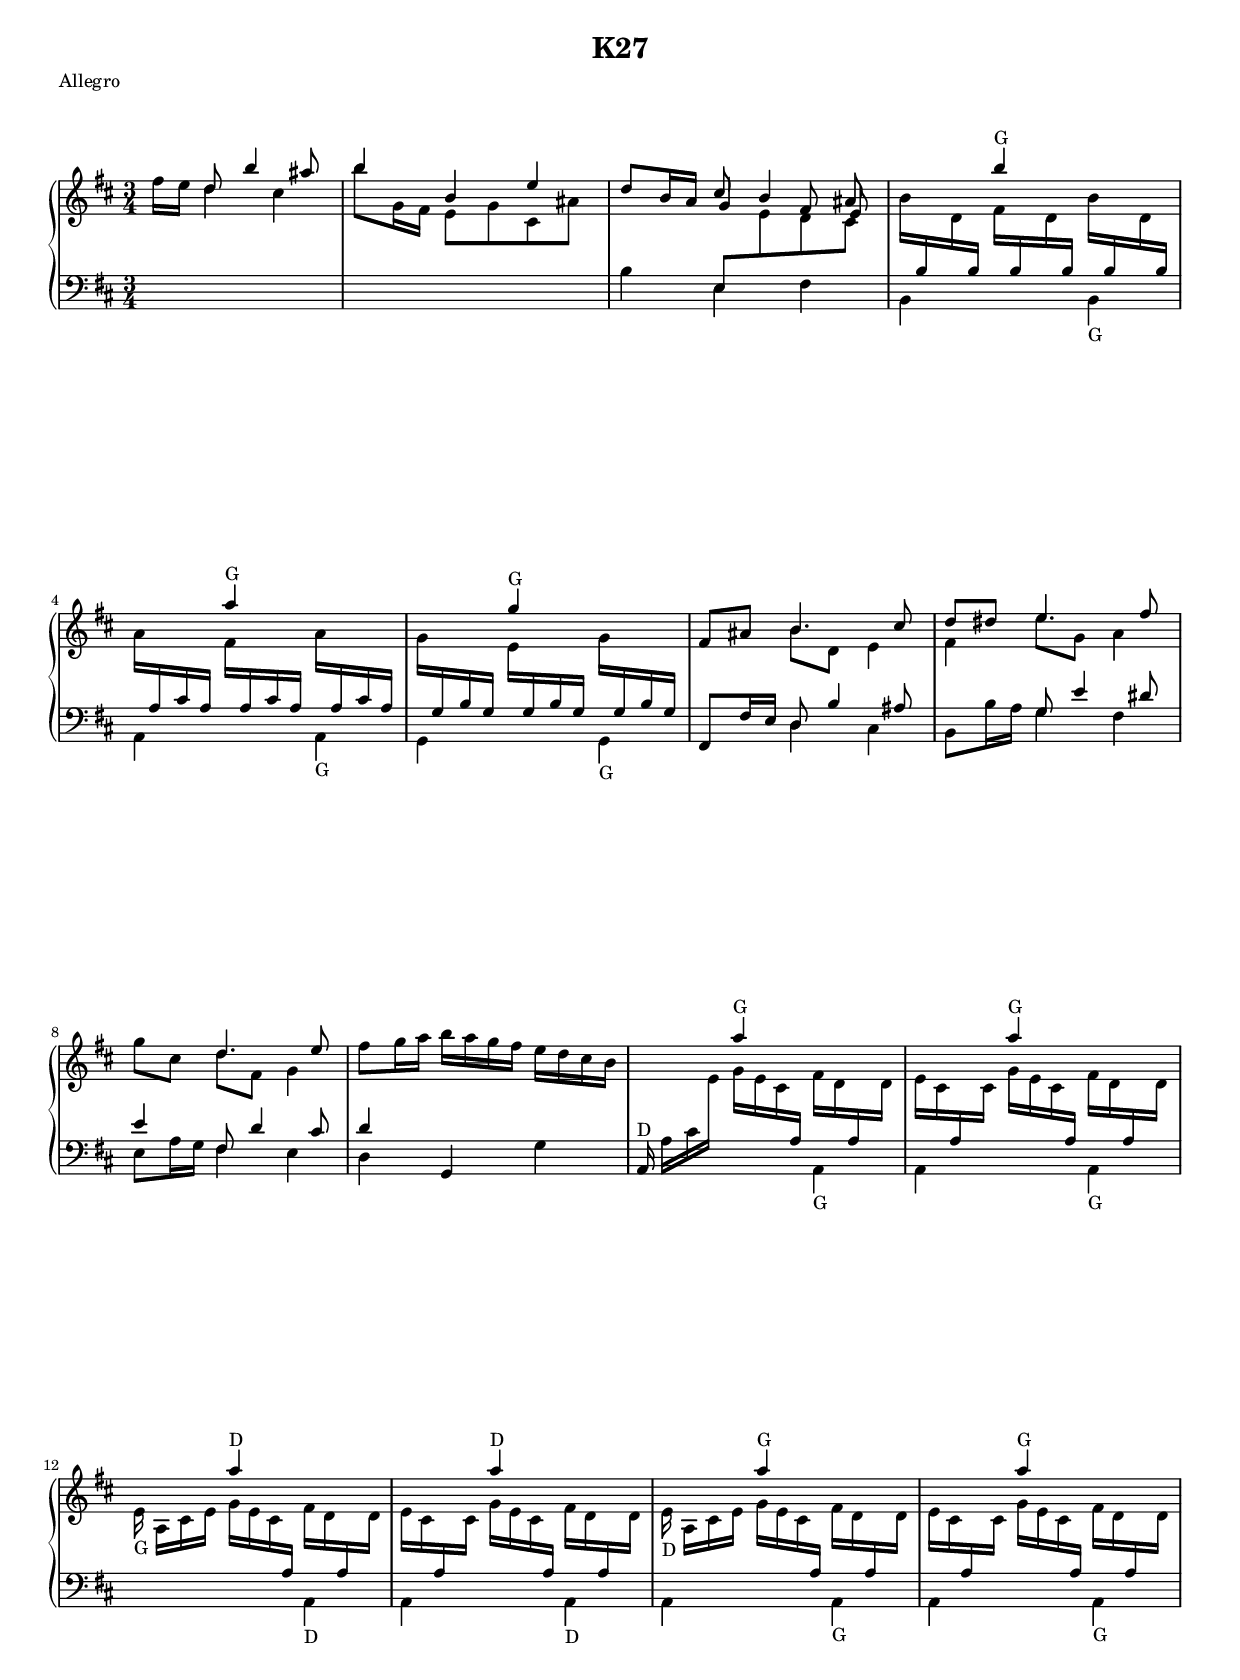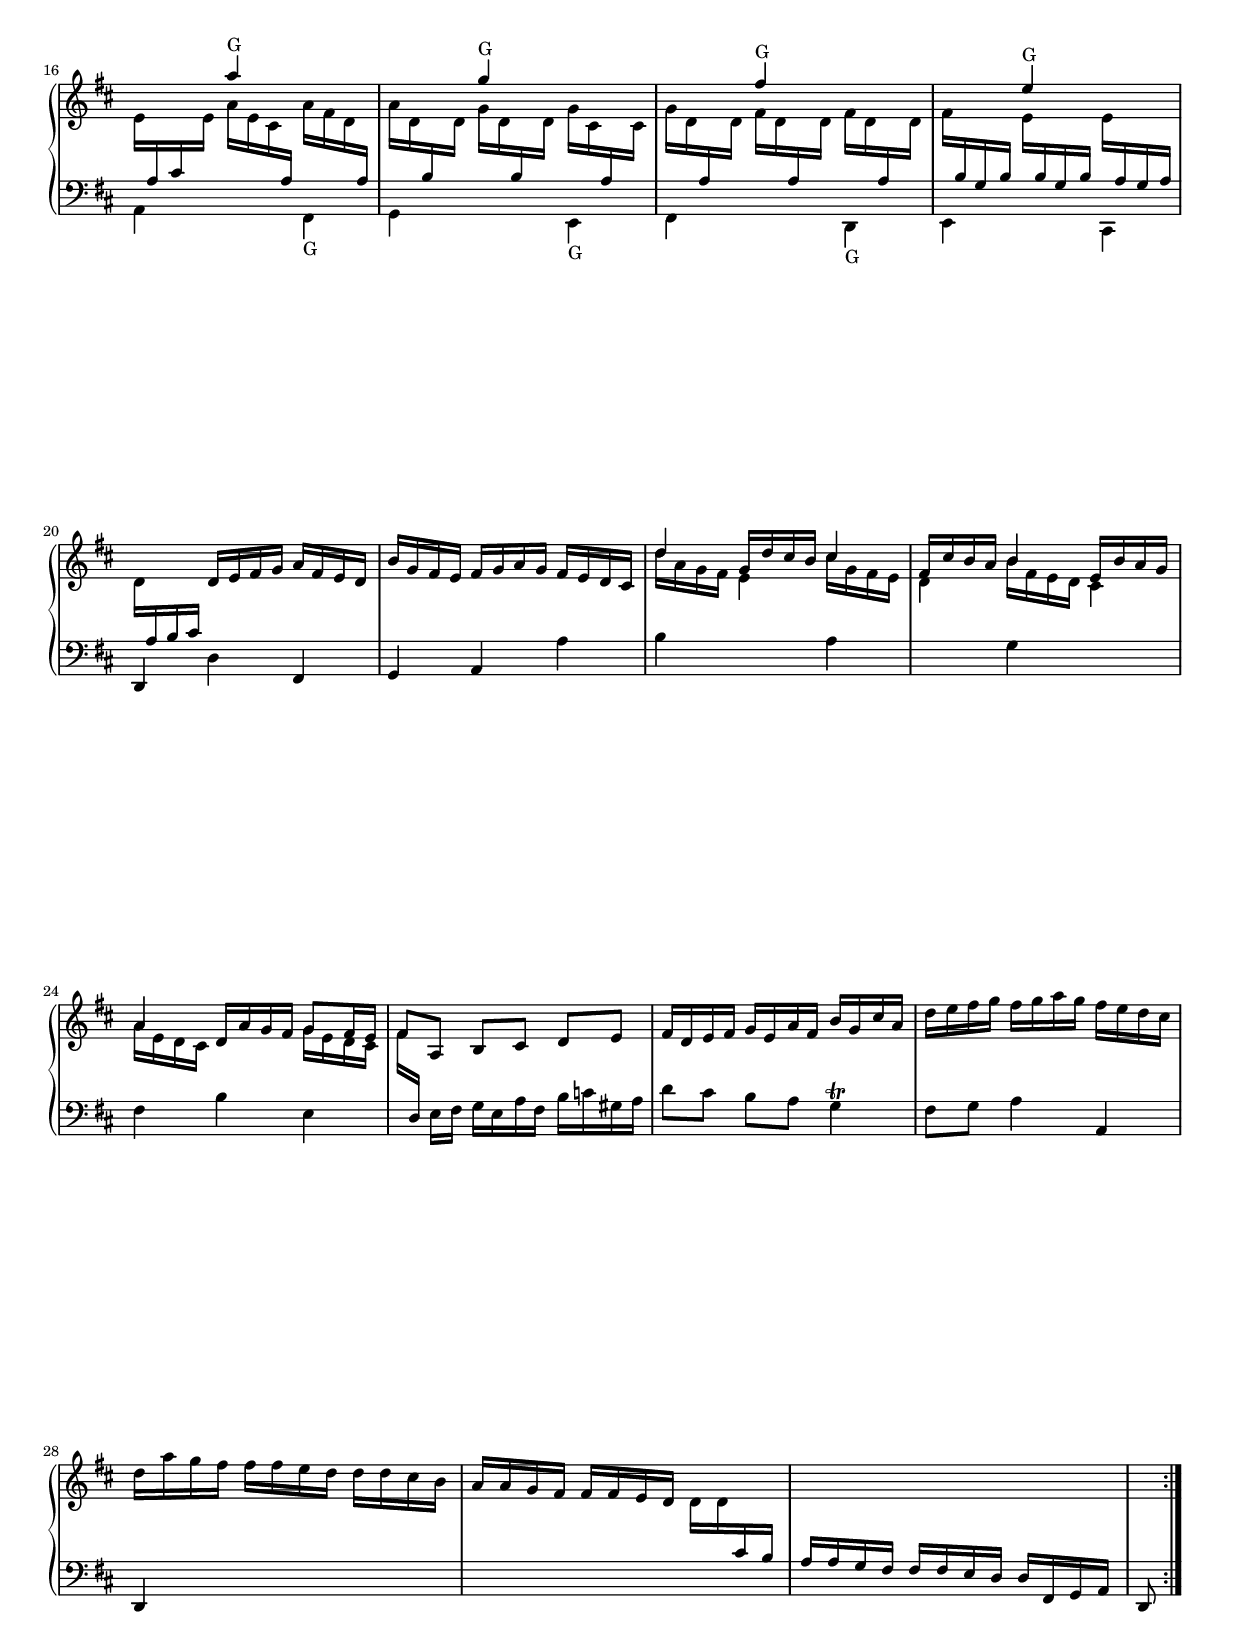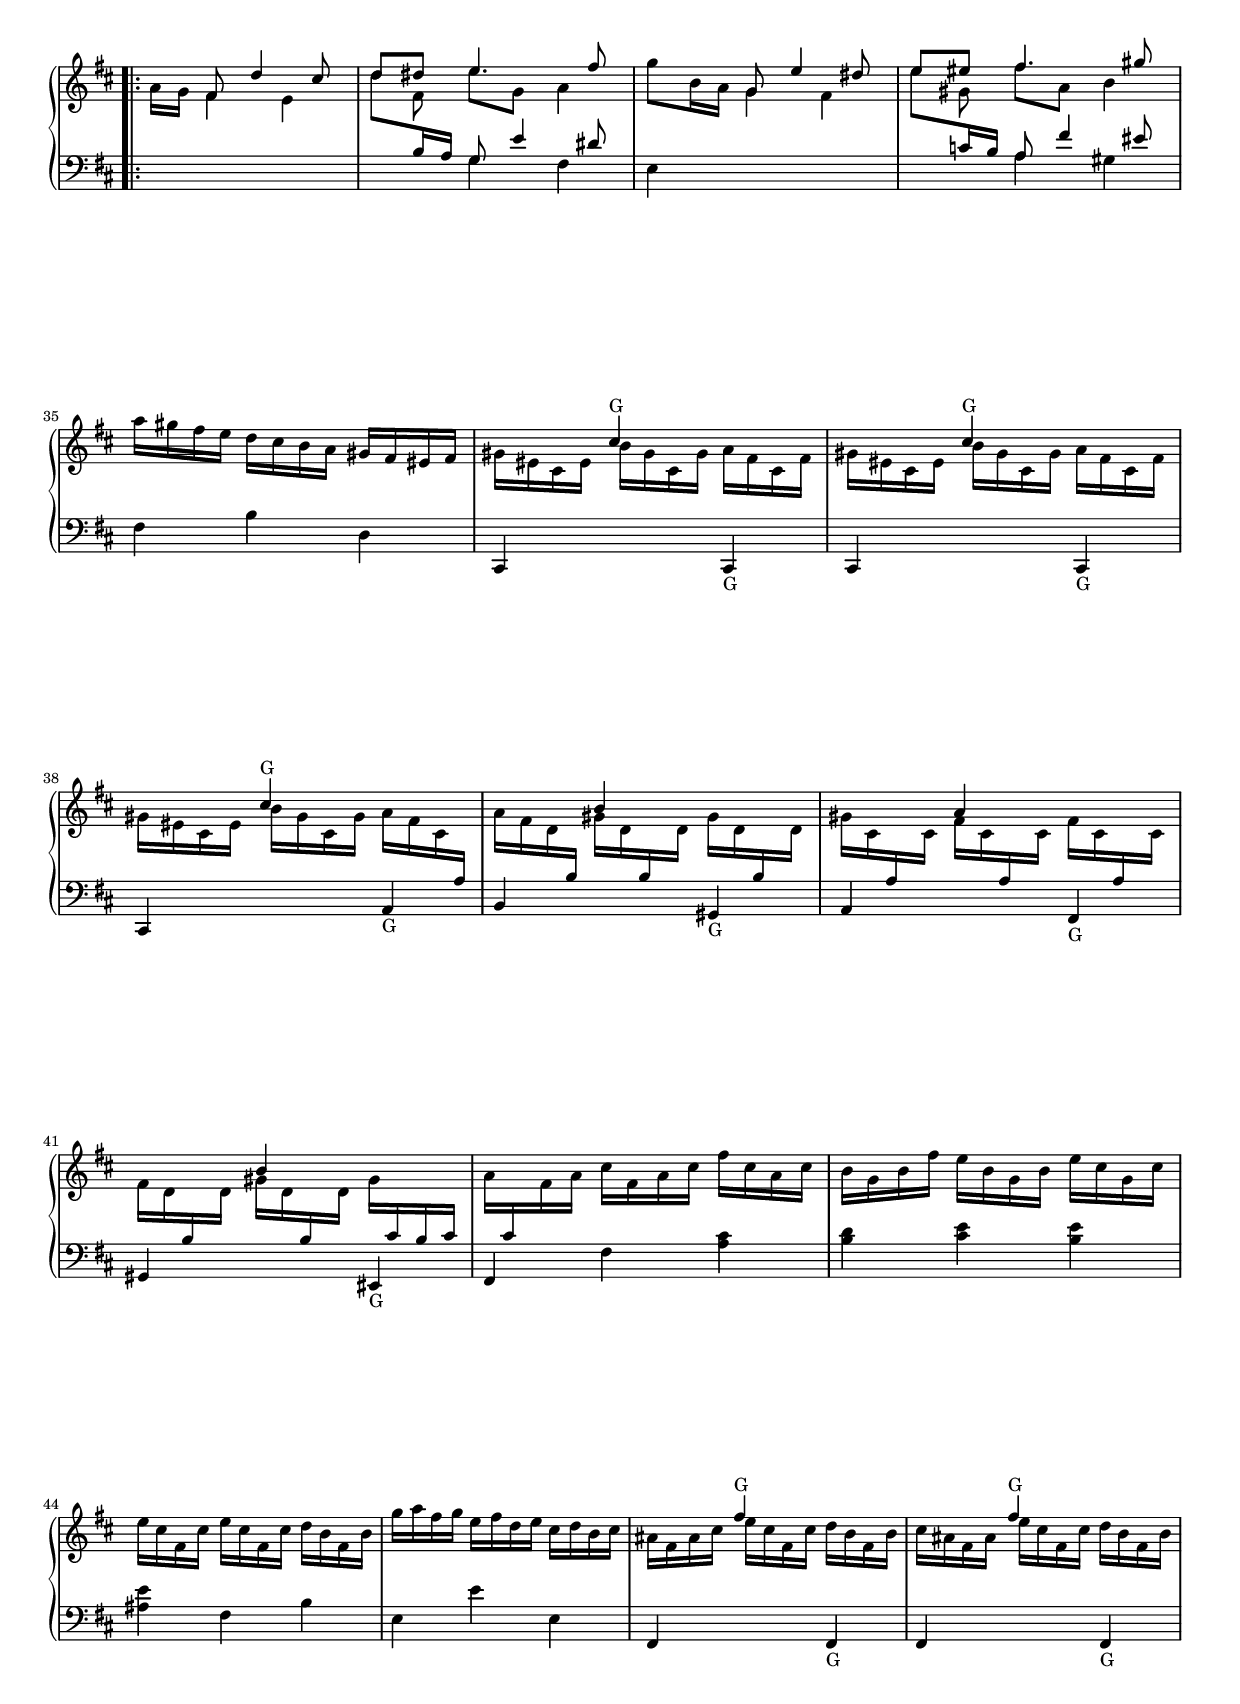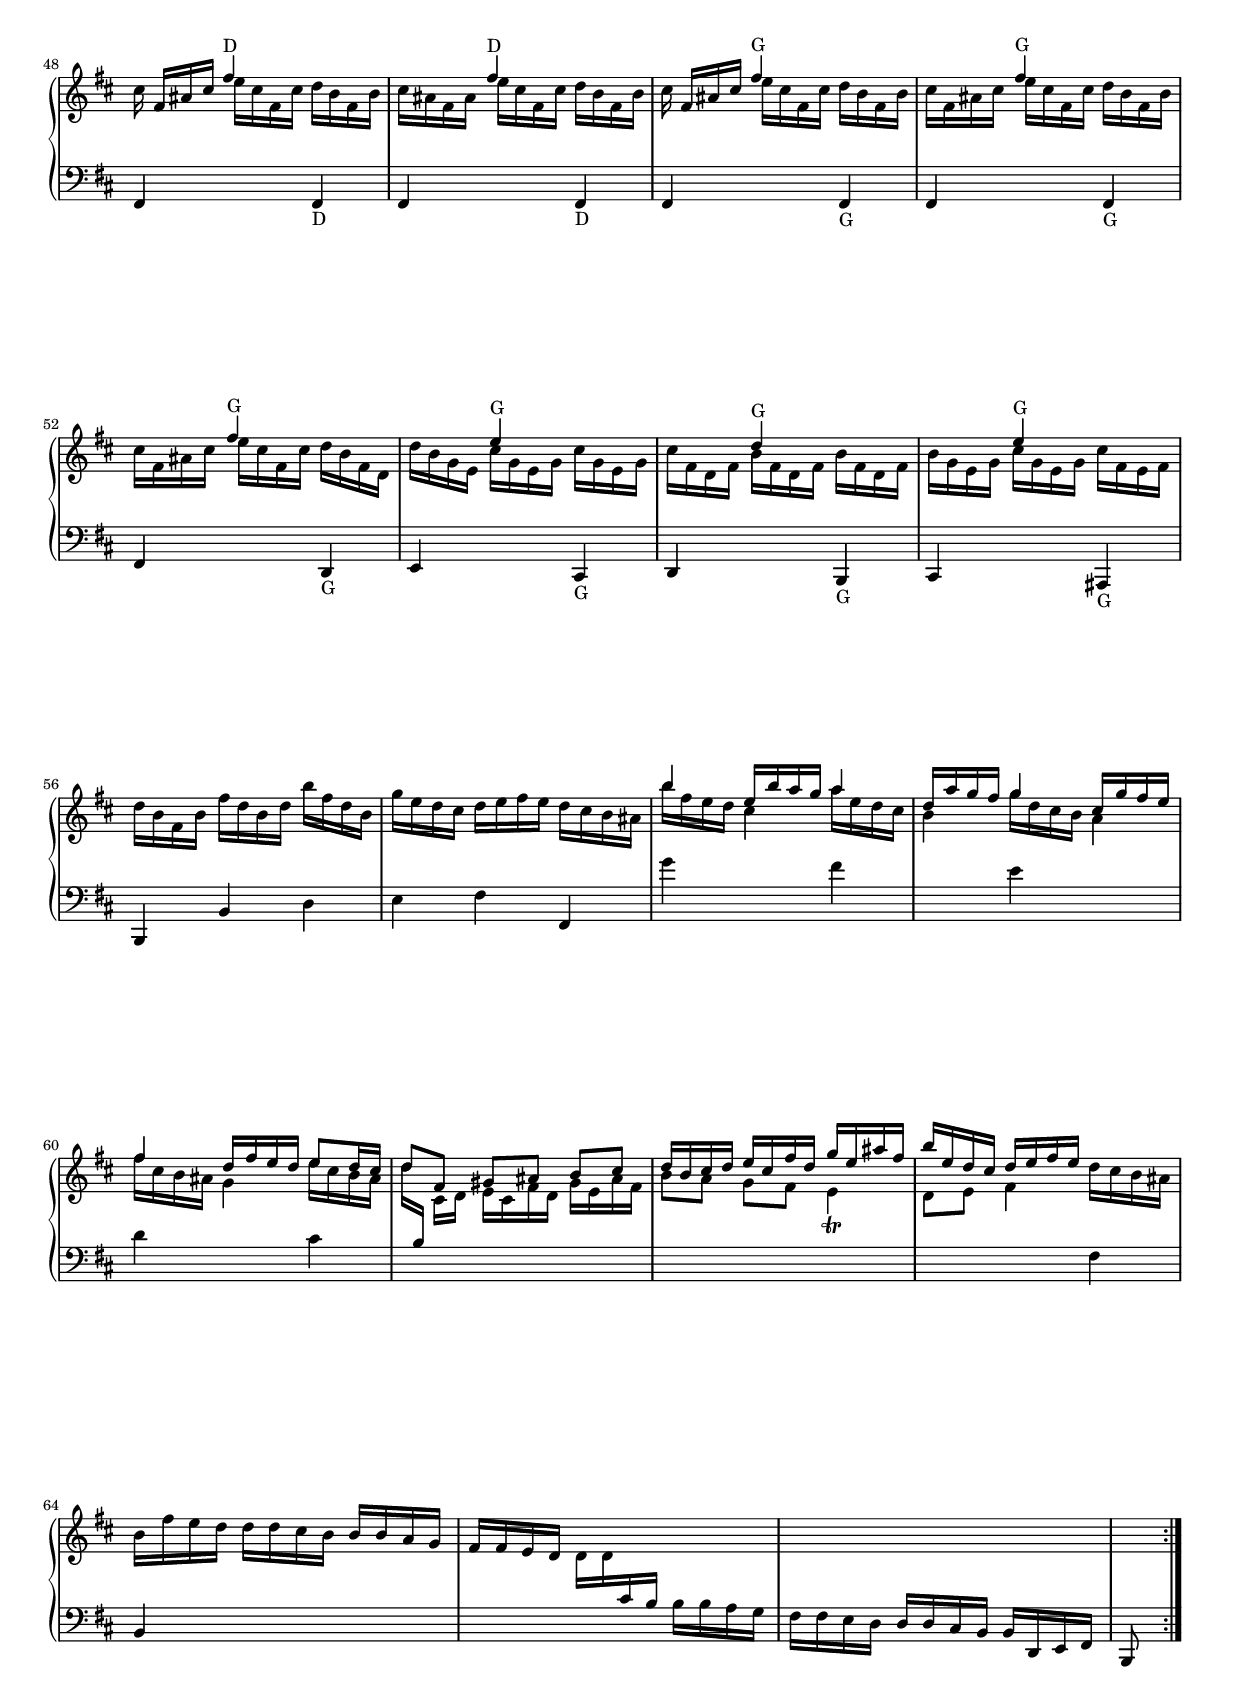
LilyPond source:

\version "2.18.2"
\version "2.18.2"

su = \stemUp
sd = \stemDown
sn = \stemNeutral
tu = \tieUp
td = \tieDown
tn = \tieNeutral
cstr = \change Staff = "right"
cstl = \change Staff = "left"

global = {
  \key b \minor
  \time 3/4
  \override Staff.NoteCollision #'merge-differently-dotted = ##t
}

right = \relative c'' {
  \global
  
  \partial 2.*5/6
  \repeat volta 2 {
    <<{ s8 d b'4 ais8 } \\ { fis16 e d4 cis }>>
    <<{ b'4 b, e } \\ { b'8 g,16 fis e8 g cis, ais' }>>
    <<{ d8 b16 a cis8 b4 ais8 } \\ { \shiftOn s4 \su g4 fis8 \noBeam e }>>
    
    \cstr \sd b'16 \cstl \su b, \cstr \sd d \cstl \su b \cstr \sd fis' \cstl \su b, 
    \cstr \sd d \cstl \su b \cstr \sd b' \cstl \su b, \cstr \sd d \cstl \su b
    \cstr \sd a' \cstl \su a, cis a
    \cstr \sd fis' \cstl \su a, cis a
    \cstr \sd a' \cstl \su a, cis a
    \cstr \sd g' \cstl \su g, b g
    \cstr \sd e' \cstl \su g, b g
    \cstr \sd g' \cstl \su g, b g

    \cstr \sn 
    <<{ fis'8 ais b4. cis8 
        d dis e4. fis8
        s4 d4. e8 } \\
      { s4 b8 d, e4
        fis e'8 g, a4
        g'8[ cis,] d[ fis,] g4
    }>>
    fis'8 g16 a b a g fis e d cis b
    
    \cstl \su a,,^"D" \repeat unfold 3 {
      \sd a'[ cis \cstr e] g e cis \cstl \su a 
      \cstr \sd fis' d \cstl \su a \cstr \sd d
      e cis \cstl \su a \cstr \sd cis g' e cis \cstl \su a 
      \cstr \sd fis' d \cstl \su a \cstr \sd d 
    } \alternative {
      { e16_"G" } { e16_"D" } { e16 }
    }
    
    \cstl \su a, cis \cstr \sd e a e cis \cstl \su a \cstr \sd a' fis d \cstl \su a
    \cstr \sd a' d, \cstl \su b \cstr \sd d g d \cstl \su b \cstr \sd d g cis, \cstl \su a \cstr \sd cis
    g' d \cstl \su a \cstr \sd d fis d \cstl \su a \cstr \sd d fis d \cstl \su a \cstr \sd d
    fis \cstl \su b, g b \cstr \sd e \cstl \su b g b \cstr \sd e \cstl \su a, g a
    
    \cstr \sd d \cstl \su a b cis \cstr \sn d e fis g a fis e d
    b' g fis e fis g a g fis e d cis
    <<{ d'4 g,16 d' cis b cis4 } \\ { d16 a g fis e4 cis'16 g fis e }>>
    <<{ fis cis' b a b4 e,16 b' a g } \\ { d4 b'16 fis e d cis4 }>>
    
    <<{ a'4 d,16 a' g fis g8 fis16 e } \\ { a16 e d cis s4 g'16 e d cis }>>
    fis8[ a,] b[ cis] d[ e]
    fis16 d e fis g e a fis b g cis a
    d e fis g fis g a g fis e d cis
    
    d a' g fis fis fis e d d d cis b
    a a g fis fis fis e d d d \cstl \su cis b
    a a g fis fis fis e d d fis, g a 
    d,8
  }
  
  \repeat volta 2 {
    \cstr \sn
    <<{ s8 fis''8 d'4 cis8 } \\ { a16 g fis4 e }>>
    <<{ d'8 dis e4. fis8 } \\ { s8 fis, e'8[ g,] a4 }>>
    <<{ s4 g8 e'4 dis8 } \\ { g b,16 a g4 fis }>>
    <<{ e'8 eis fis4. gis8 } \\ { s8 gis, fis'8[ a,] b4 }>>
    
    a'16 gis fis e d cis b a gis fis eis fis
    \repeat unfold 3 { \sd gis eis cis eis b' gis cis, gis' a fis cis }
    \alternative { {fis} {fis} {\cstl \su a,} }
    \cstr \sd a' fis d \cstl \su b \repeat unfold 2 { \cstr \sd gis' d \cstl \su b \cstr \sd d }
    \cstr \sd gis cis, \cstl \su a \cstr \sd cis \repeat unfold 2 { fis cis \cstl \su a \cstr \sd cis }
    
    fis d \cstl \su b \cstr \sd d gis d \cstl \su b \cstr \sd d gis \cstl \su cis, b cis
    \cstr \sd a' \cstl \su cis, \cstr \sd fis a cis fis, a cis fis cis a cis
    b g b fis' e b g b e cis g cis
    
    \repeat unfold 2 { e cis fis, cis' } d b fis b
    g' a fis g e fis d e cis d b cis
    ais fis ais cis e cis fis, cis' d b fis b 
    cis ais fis ais e' cis fis, cis' d b fis b
    
    cis \su fis,[ ais cis] \sd e cis fis, cis' d b fis b 
    cis ais fis ais e' cis fis, cis' d b fis b
    cis \su fis,[ ais cis] \sd e cis fis, cis' d b fis b 
    cis fis, ais cis e cis fis, cis' d b fis b
      
    cis fis, ais cis e cis fis, cis' d b fis d
    d' b g e \repeat unfold 2 { cis' g e g }
    cis fis, d fis \repeat unfold 2 { b fis d fis }
    b g e g cis g e g cis fis, e fis
    
    d' b fis b fis' d b d b' fis d b
    g' e d cis d e fis e d cis b ais
    <<{ b'4 e,16 b' a g a4 } \\ { b16 fis e d cis4 a'16 e d cis }>>
    <<{ d a' g fis g4 cis,16 g' fis e } \\ { b4 g'16 d cis b a4 }>>
    
    <<{ fis'4 d16 fis e d e8 d16 cis } \\ { fis cis b ais g4 e'16  cis b ais }>>
    \su d8[ fis,] gis[ ais] b[ cis]
    d16 b cis d e cis fis d g e ais fis
    b e, d cis d e fis e \sn d cis b ais
    
    b fis' e d d d cis b b b a g
    fis fis e d d d \cstl cis b b b a g 
    fis fis e d d d cis b b d, e fis
    b,8
  }
}
 
left = \relative c {
  \global
  
  \partial 2.*5/6
  \repeat volta 2 {
    s8 s2 s2.
    <<{ s4 e8 \cstr \sd e' d cis } \\ { b4 e, fis }>>
    <<{ \cstr s4 b''^"G" s s a^"G" s s g^"G" s } \\ 
      { \cstl b,,, s b_"G" a s a_"G" g s g_"G" }>>
    
    <<{ fis8 fis'16 e d8 b'4 ais8
        s4 g8 e'4 dis8
        e4 fis,8 d'4 cis8
        d4 } \\
      { s4 d, cis
        b8 b'16 a g4 fis
        e8 a16 g fis4 e
        d }>> g, g'
    
    <<{ \cstr s4 a''^"G" s s a^"G" s s a^"D" s s a^"D" s s a^"G" s s a^"G" s } \\
      { \cstl s4 s a,,,_"G" a s a_"G" s s a_"D" a s a_"D" a s a_"G" a s a_"G" }>>
    <<{ \cstr s a'''^"G" s s g^"G" s s fis^"G" s s e^"G" s } \\
      { \cstl a,,, s fis_"G" g s e_"G" fis s d_"G" e s cis }>>
    
    d4  d' fis,
    g a a'
    b s a
    s g s 
    
    fis b e,
    \cstr fis'16[ \cstl d,] e fis g e a fis b c gis a
    d8[ cis] b[ a] g4-\trill 
    fis8 g a4 a,
    d, s2 
    s2. s s8
  }
  
  \repeat volta 2 {
    s8 s2
    <<{ \cstr \sd d'''8 \cstl \su b,16 a g8 e'4 dis8 } \\ { s4 g, fis }>>
    e4 s2
    <<{ \cstr \sd e''8 \cstl \su c,16 b a8 fis'4 eis8 } \\ { s4 a, gis }>>
    fis b d,
    
    <<{ \cstr \su \repeat unfold 3 { s4 cis''^"G" s } s b s s a s s b s } \\
      { \cstl \su \repeat unfold 2 { cis,,, s cis_"G" } 
        cis s a'_"G" b s gis_"G" a s fis_"G" gis s eis_"G" }>>
    fis fis' <a cis>
    <b d> <cis e> <b e>
    
    <ais e'> fis b
    e, e' e,
    <<{ \cstr \su s fis''^"G" s s fis^"G" s 
        s fis^"D" s s fis^"D" s 
        s fis^"G" s s fis^"G" s 
        s fis^"G" s s e^"G" s 
        s d^"G" s s e^"G" s } \\
      { \cstl \su fis,,, s fis_"G" fis s fis_"G" 
        fis s fis_"D" fis s fis_"D" 
        fis s fis_"G" fis s fis_"G"
        fis s d_"G" e s cis_"G" 
        d s b_"G" cis s ais_"G"
    }>>
    
    b b' d
    e fis fis, 
    g'' s fis
    s e s
    
    d s cis
    \cstr \sd d'16[ \cstl \su b,] \cstr \sd cis d e cis fis d gis e ais fis
    b8[ a] g[ fis] e4_\trill
    d8 e fis4 \cstl fis,
    
    \su b, s2 
    s2. s2. s8
  }
}

\header {
  title = "K27"
  meter = "Allegro"
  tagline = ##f
}


breaks = {
  \partial 2.*5/6
  \repeat volta 2 {
    s2 s8 s2.*3 \break s2.*4 \break s2.*4 \break s2.*4 \break \pageBreak
    s2.*4 \break s2.*4 \break s2.*4 \break s2.*3 s8 \break \pageBreak
  }
  \repeat volta 2 {
    s2 s8 s2.*3 \break s2.*3 \break s2.*3 \break s2.*3 \break s2.*4 \break \pageBreak
    s2.*4 \break s2.*4 \break s2.*4 \break s2.*4 \break s2.*3 s8 \break \pageBreak
  }
}

#(set-global-staff-size 16)

\paper {
  #(set-paper-size "a4")
  print-page-number = ##f
  between-system-padding = #0.1
  between-system-space = #0.1
  ragged-last-bottom = ##f
  ragged-bottom = ##f
}

\score {
  \new PianoStaff <<
    \new Staff = "right" {
      << 
        \breaks
        \right
      >>
    }
    \new Staff = "left" { 
      <<
      \clef bass \left 
      \breaks
      {s2.*31 \pageBreak}
      >>
    }
  >>
  \layout { indent = 0 }
}
